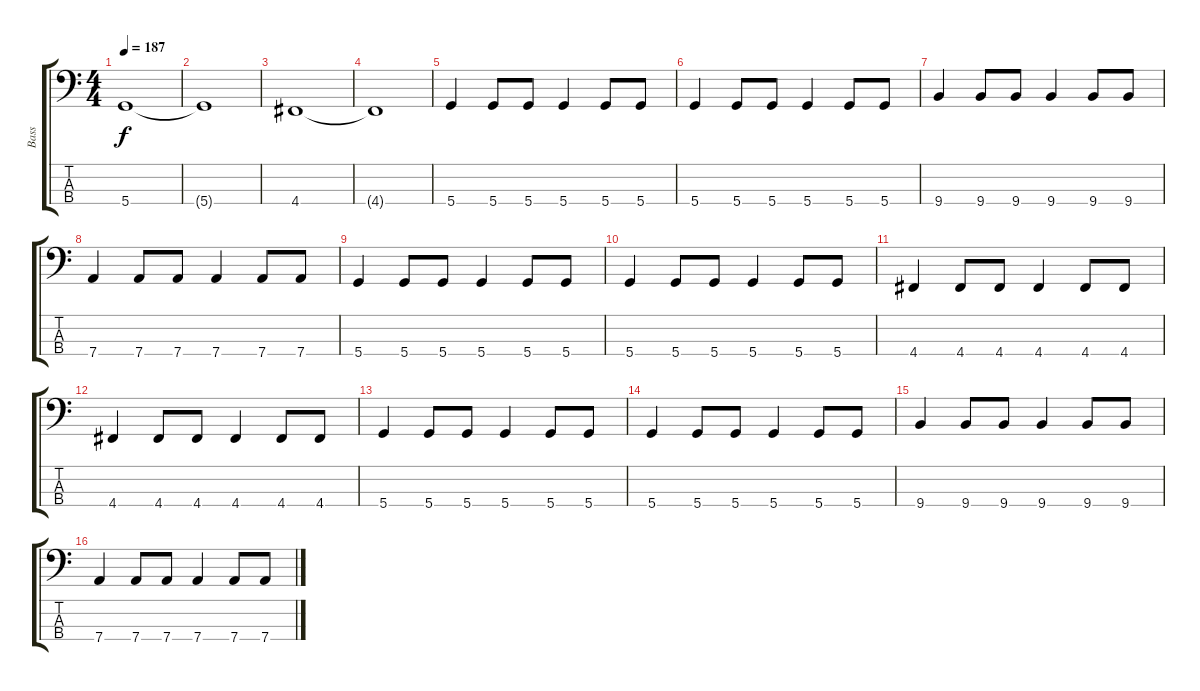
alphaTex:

\track ("Bass" "Bass") {instrument electricbasspick}
\staff {score tabs}
\tuning (G2 D2 A1 D1) {hide}
\ts (4 4)
\tempo 187
\clef f4
\ks c
5.4.1{dy f} |
5.4{t}.1 |
4.4.1 |
4.4{t}.1 |
5.4.4 5.4.8 5.4.8 5.4.4 5.4.8 5.4.8 |
5.4.4 5.4.8 5.4.8 5.4.4 5.4.8 5.4.8 |
9.4.4 9.4.8 9.4.8 9.4.4 9.4.8 9.4.8 |
7.4.4 7.4.8 7.4.8 7.4.4 7.4.8 7.4.8 |
5.4.4 5.4.8 5.4.8 5.4.4 5.4.8 5.4.8 |
5.4.4 5.4.8 5.4.8 5.4.4 5.4.8 5.4.8 |
4.4.4 4.4.8 4.4.8 4.4.4 4.4.8 4.4.8 |
4.4.4 4.4.8 4.4.8 4.4.4 4.4.8 4.4.8 |
5.4.4 5.4.8 5.4.8 5.4.4 5.4.8 5.4.8 |
5.4.4 5.4.8 5.4.8 5.4.4 5.4.8 5.4.8 |
9.4.4 9.4.8 9.4.8 9.4.4 9.4.8 9.4.8 |
7.4.4 7.4.8 7.4.8 7.4.4 7.4.8 7.4.8
